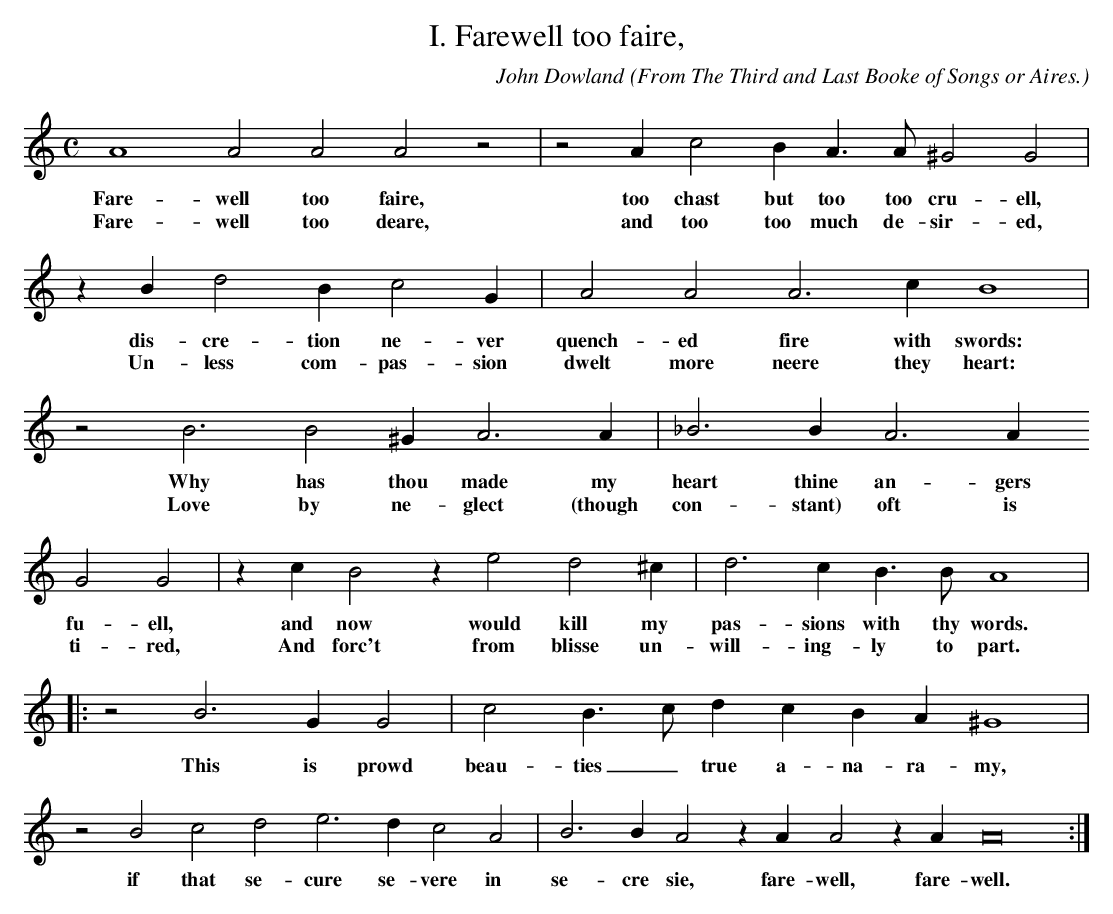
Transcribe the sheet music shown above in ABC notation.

X:1
T:I. Farewell too faire,
C: John Dowland
O: From The Third and Last Booke of Songs or Aires.
O: Newly composed to sing to the Lute, Orpharion, or viols,
O: and a dialogue for a base and meane Lute with five voices to sing thereto.
M:C
L:1/4
K:A min
A4 A2 A2 A2 z2 | z2 A c2 B A > A ^G2 G2 |
w: Fare- well too faire, too chast but too too cru- ell,
w:Fare- well too deare, and too too much de- sir- ed,
z B d2 B c2 G | A2 A2 A3 c B4 | z2 B3 B2 ^G A3 A | _B3 B A3 A
w:dis- cre- tion ne- ver quench- ed fire with swords: Why has thou made my heart thine an- gers
w:Un- less com- pas- sion dwelt more neere they heart: Love by ne- glect (though con- stant) oft is
G2 G2  | z c B2 z e2 d2 ^c | d3 c B > B A4 |: z2 B3 G G2 | c2 B > c d c B A ^G4 |
w:fu- ell, and now would kill my pas- sions with thy words.  This is prowd beau- ties _ true a- na- ra- my,
w:ti- red, And forc't from blisse un- will- ing- ly to part.
z2 B2 c2 d2 e3 d c2 A2 | B3 B A2 z A A2 z A A8 :|
w:if that se- cure se- vere in se- cre sie, fare- well, fare- well.
